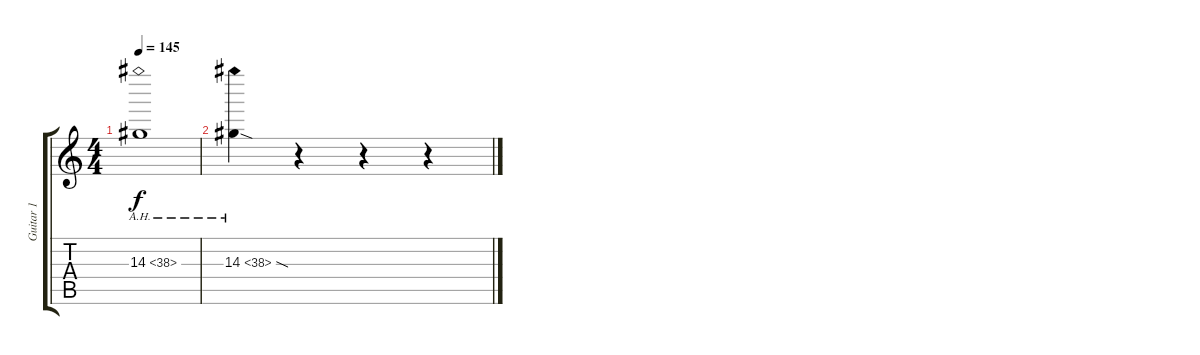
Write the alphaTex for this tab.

\track ("Guitar 1" "Guitar 1") {instrument distortionguitar}
\staff {score tabs}
\tuning (Eb4 Bb3 Gb3 Db3 Ab2 Eb2) {hide}
\ts (4 4)
\tempo 145
\clef g2
\ks c
14.3{ah 24}.1{dy f} |
14.3{ah 24 sod}.4 r.4 r.4 r.4
